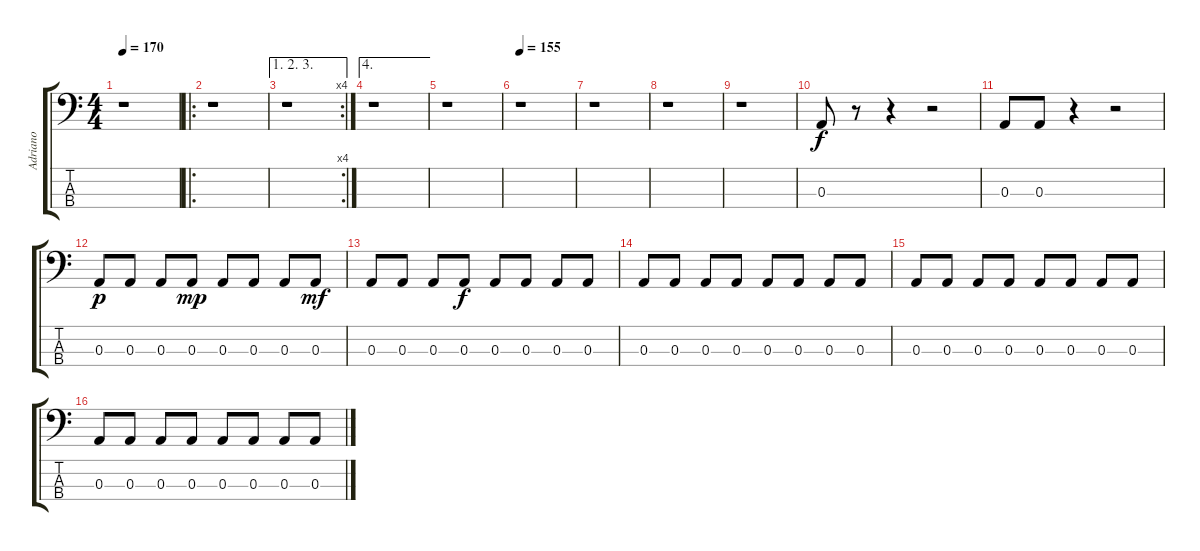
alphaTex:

\track ("Adriano" "Adriano") {instrument slapbass2}
\staff {score tabs}
\tuning (G2 D2 A1 E1) {hide}
\ts (4 4)
\tempo 170
\tempo 145
\tempo 170
\clef f4
\ks c
r.1{dy f instrument slapbass2} |
\ro
r.1 |
\ae (1 2 3)
\rc 4
r.1 |
\ae 4
r.1 |
r.1 |
\tempo 155
r.1 |
r.1 |
r.1 |
r.1 |
0.3.8 r.8 r.4 r.2 |
0.3.8 0.3.8 r.4 r.2 |
0.3.8{dy p} 0.3.8 0.3.8 0.3.8{dy mp} 0.3.8 0.3.8 0.3.8 0.3.8{dy mf} |
0.3.8 0.3.8 0.3.8 0.3.8{dy f} 0.3.8 0.3.8 0.3.8 0.3.8 |
0.3.8 0.3.8 0.3.8 0.3.8 0.3.8 0.3.8 0.3.8 0.3.8 |
0.3.8 0.3.8 0.3.8 0.3.8 0.3.8 0.3.8 0.3.8 0.3.8 |
0.3.8 0.3.8 0.3.8 0.3.8 0.3.8 0.3.8 0.3.8 0.3.8
